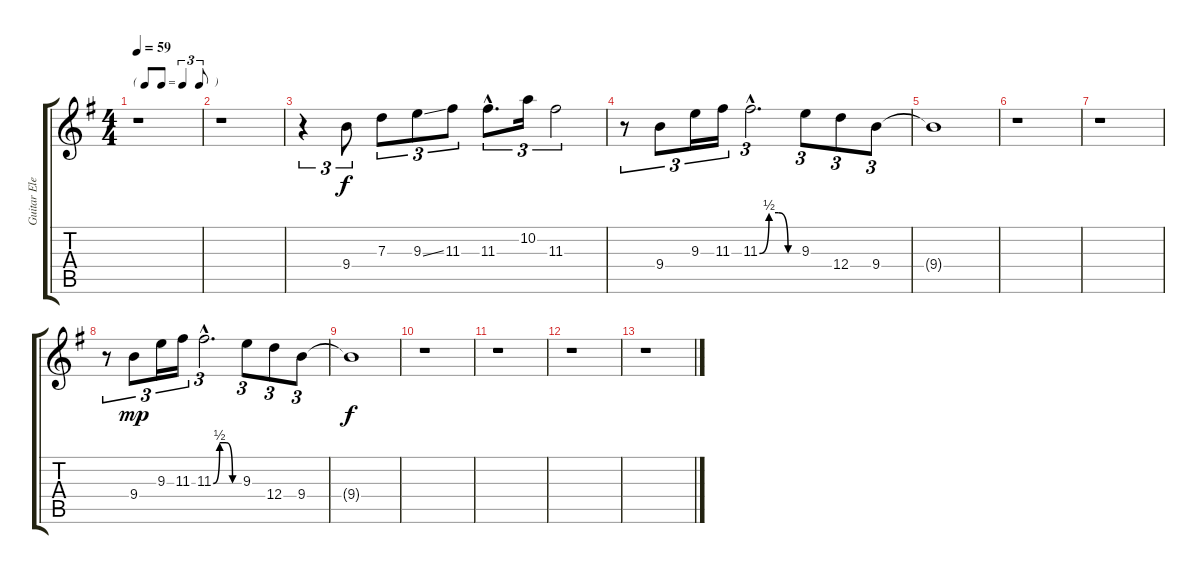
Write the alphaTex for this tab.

\track ("Guitar Elec. 1" "Guitar Ele") {instrument electricguitarjazz}
\staff {score tabs}
\tuning (E4 B3 G3 D3 A2 E2) {hide}
\ts (4 4)
\tf triplet8th
\tempo 59
\clef g2
\ks g
r.1{dy f} |
r.1 |
r.4{tu (3 2)} 9.4.8{tu (3 2)} 7.3.8{tu (3 2)} 9.3{ss}.8{tu (3 2)} 11.3.8{tu (3 2)} 11.3{hac}.8{d tu (3 2)} 10.2.16{tu (3 2)} 11.3.2{tu (3 2)} |
r.8{tu (3 2)} 9.4.8{tu (3 2)} 9.3.16{tu (3 2)} 11.3.16{tu (3 2)} 11.3{be (custom 0 0 15 2 30 2 45 0 60 0) hac}.2{d tu (3 2)} 9.3.8{tu (3 2)} 12.4.8{tu (3 2)} 9.4.8{tu (3 2)} |
9.4{t}.1 |
r.1 |
r.1 |
r.8{tu (3 2)} 9.4.8{tu (3 2) dy mp} 9.3.16{tu (3 2)} 11.3.16{tu (3 2)} 11.3{be (custom 0 0 15 2 30 2 45 0 60 0) hac}.2{d tu (3 2)} 9.3.8{tu (3 2)} 12.4.8{tu (3 2)} 9.4.8{tu (3 2)} |
9.4{t}.1{dy f} |
r.1 |
r.1 |
r.1 |
r.1
